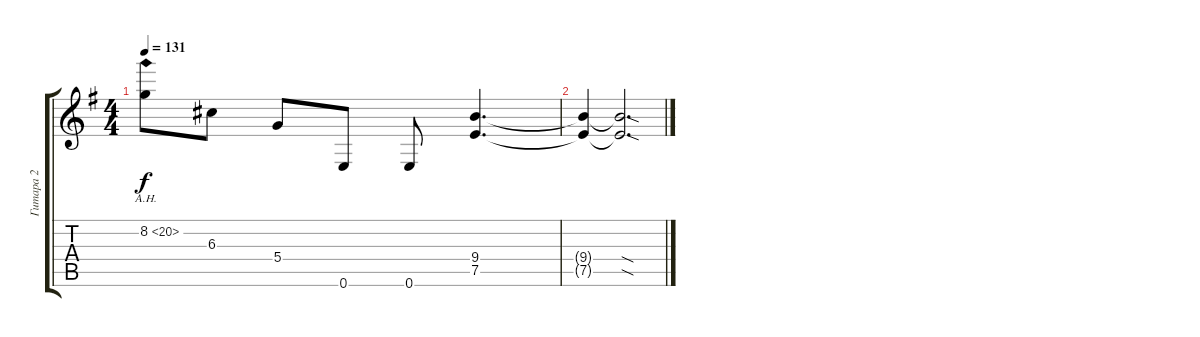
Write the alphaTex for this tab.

\track ("Гитара 2" "Гитара 2") {instrument distortionguitar}
\staff {score tabs}
\tuning (E4 B3 G3 D3 A2 E2) {hide}
\ts (4 4)
\tempo 131
\clef g2
\ks eminor
8.2{ah 12}.8{dy f} 6.3.8 5.4.8 0.6.8 0.6.8 (9.4 7.5).4{d} |
(9.4{t} 7.5{t}).4 (9.4{sod t} 7.5{sod t}).2{d}
